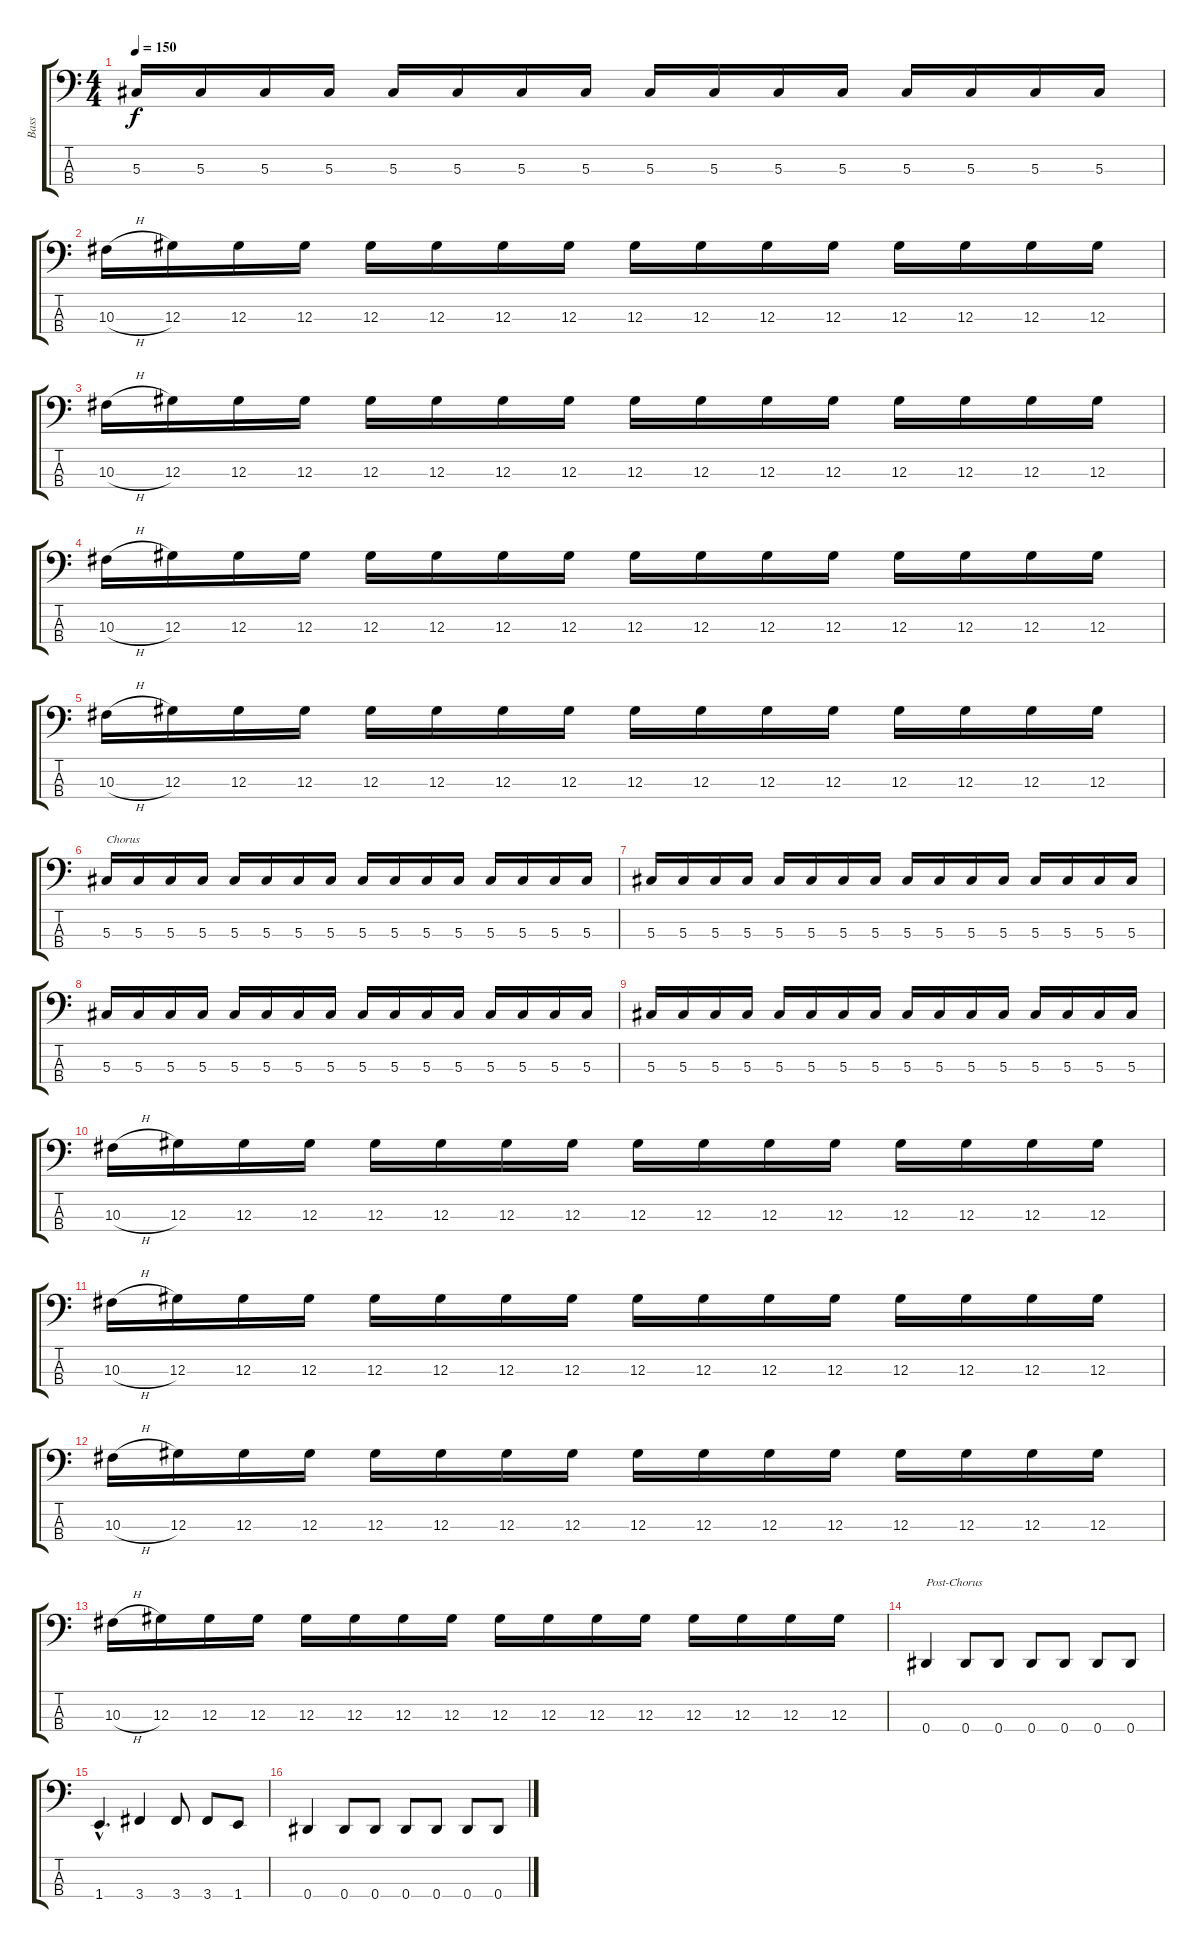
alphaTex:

\track ("Bass" "Bass") {instrument fretlessbass}
\staff {score tabs}
\tuning (Gb2 Db2 Ab1 Eb1) {hide}
\ts (4 4)
\tempo 150
\clef f4
\ks c
5.3.16{dy f} 5.3.16 5.3.16 5.3.16 5.3.16 5.3.16 5.3.16 5.3.16 5.3.16 5.3.16 5.3.16 5.3.16 5.3.16 5.3.16 5.3.16 5.3.16 |
10.3{h}.16 12.3.16 12.3.16 12.3.16 12.3.16 12.3.16 12.3.16 12.3.16 12.3.16 12.3.16 12.3.16 12.3.16 12.3.16 12.3.16 12.3.16 12.3.16 |
10.3{h}.16 12.3.16 12.3.16 12.3.16 12.3.16 12.3.16 12.3.16 12.3.16 12.3.16 12.3.16 12.3.16 12.3.16 12.3.16 12.3.16 12.3.16 12.3.16 |
10.3{h}.16 12.3.16 12.3.16 12.3.16 12.3.16 12.3.16 12.3.16 12.3.16 12.3.16 12.3.16 12.3.16 12.3.16 12.3.16 12.3.16 12.3.16 12.3.16 |
10.3{h}.16 12.3.16 12.3.16 12.3.16 12.3.16 12.3.16 12.3.16 12.3.16 12.3.16 12.3.16 12.3.16 12.3.16 12.3.16 12.3.16 12.3.16 12.3.16 |
5.3.16{txt "Chorus"} 5.3.16 5.3.16 5.3.16 5.3.16 5.3.16 5.3.16 5.3.16 5.3.16 5.3.16 5.3.16 5.3.16 5.3.16 5.3.16 5.3.16 5.3.16 |
5.3.16 5.3.16 5.3.16 5.3.16 5.3.16 5.3.16 5.3.16 5.3.16 5.3.16 5.3.16 5.3.16 5.3.16 5.3.16 5.3.16 5.3.16 5.3.16 |
5.3.16 5.3.16 5.3.16 5.3.16 5.3.16 5.3.16 5.3.16 5.3.16 5.3.16 5.3.16 5.3.16 5.3.16 5.3.16 5.3.16 5.3.16 5.3.16 |
5.3.16 5.3.16 5.3.16 5.3.16 5.3.16 5.3.16 5.3.16 5.3.16 5.3.16 5.3.16 5.3.16 5.3.16 5.3.16 5.3.16 5.3.16 5.3.16 |
10.3{h}.16 12.3.16 12.3.16 12.3.16 12.3.16 12.3.16 12.3.16 12.3.16 12.3.16 12.3.16 12.3.16 12.3.16 12.3.16 12.3.16 12.3.16 12.3.16 |
10.3{h}.16 12.3.16 12.3.16 12.3.16 12.3.16 12.3.16 12.3.16 12.3.16 12.3.16 12.3.16 12.3.16 12.3.16 12.3.16 12.3.16 12.3.16 12.3.16 |
10.3{h}.16 12.3.16 12.3.16 12.3.16 12.3.16 12.3.16 12.3.16 12.3.16 12.3.16 12.3.16 12.3.16 12.3.16 12.3.16 12.3.16 12.3.16 12.3.16 |
10.3{h}.16 12.3.16 12.3.16 12.3.16 12.3.16 12.3.16 12.3.16 12.3.16 12.3.16 12.3.16 12.3.16 12.3.16 12.3.16 12.3.16 12.3.16 12.3.16 |
0.4.4{txt "Post-Chorus"} 0.4.8 0.4.8 0.4.8 0.4.8 0.4.8 0.4.8 |
1.4{hac}.4{d} 3.4.4 3.4.8 3.4.8 1.4.8 |
0.4.4 0.4.8 0.4.8 0.4.8 0.4.8 0.4.8 0.4.8
